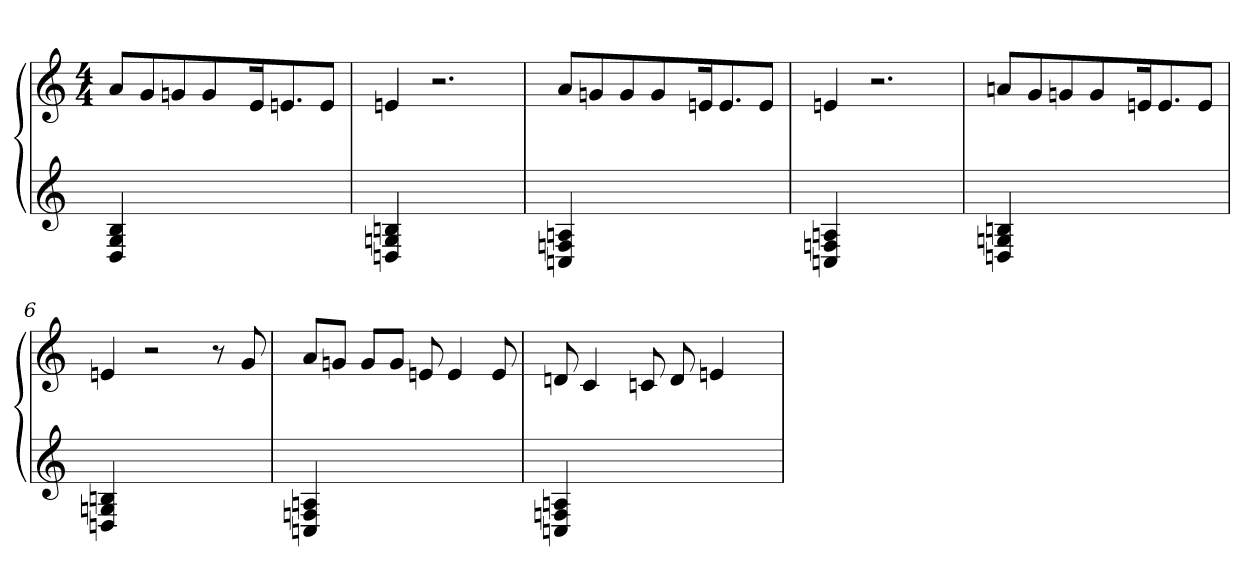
**kern	**kern
*part2	*part1
*staff2	*staff1
*	*M4/4
=1	=1
4G 4B 4D	8aL
.	8gJ
2.ryy	8gn
.	4g
.	16eKL
.	8.enJ
.	8eJ
=2	=2
4Gn 4Bn 4Dn	4en
2.ryy	2.r
=3	=3
4Fn 4An 4Cn	8aL
.	8gnJ
2.ryy	8g
.	4g
.	16enKL
.	8.eJ
.	8eJ
=4	=4
4Fn 4An 4Cn	4en
2.ryy	2.r
=5	=5
4Gn 4Bn 4Dn	8anL
.	8gJ
2.ryy	8gn
.	4g
.	16enKL
.	8.eJ
.	8eJ
=6	=6
4Gn 4Bn 4Dn	4en
2.ryy	2r
.	8r
.	8g
=7	=7
4Fn 4An 4Cn	8aL
.	8gnJ
2.ryy	8gL
.	8gJ
.	8en
.	4e
.	8e
=8	=8
4Fn 4An 4Cn	8dn
.	4c
2.ryy	.
.	8cn
.	8d
.	4en
.	8ryy
=	=
*-	*-
